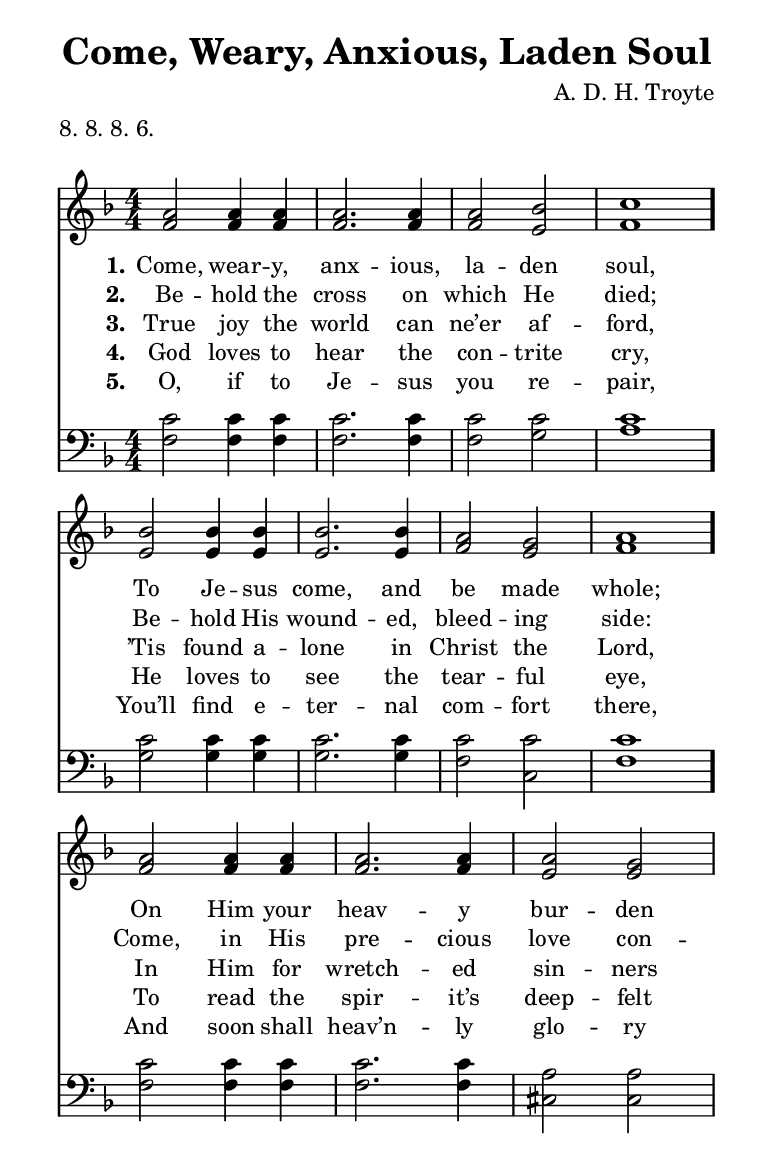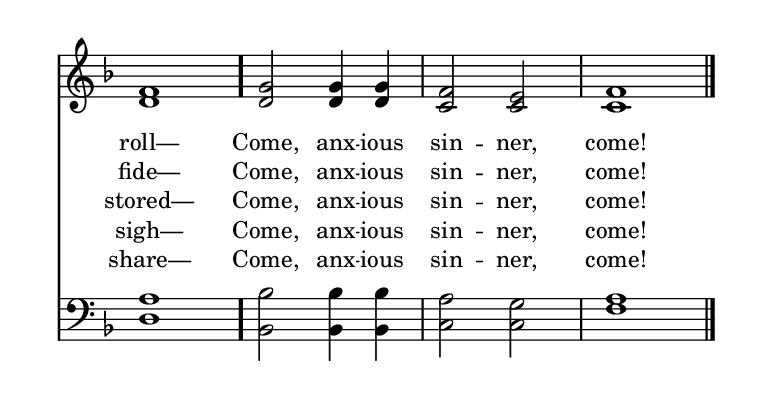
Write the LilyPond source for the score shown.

\include "common/global.ily"
\paper {
  \include "common/paper.ily"
  ragged-bottom = ##t
  ragged-last-bottom = ##t
  systems-per-page = ##f
  page-count = ##f
}

\header{
  hymnnumber = "8"
  title = "Come, Weary, Anxious, Laden Soul"
  tunename = "Troyte"
  meter = "8. 8. 8. 6."
  %poet = ""
  composer = "A. D. H. Troyte"
  %copyright = ""
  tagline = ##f
}

patternA = { c2 c4 c4 | c2. c4 | c2 c2 | c1 } % Line 1, 2, 3
patternB = { c2 c4 c4 | c2 c2  | c1    }      % Line 4

global = {
  \include "common/overrides.ily"
  \override Staff.TimeSignature.style = #'numbered
  \time 4/4
  \once \override Score.MetronomeMark.transparent = ##t
  \tempo 2 = 86
  \key f \major
  \autoBeamOff
}

notesSoprano = {
\global
\relative c'' {

  \changePitch \patternA { a a a       | a a     | a bes | c }
  \changePitch \patternA { bes bes bes | bes bes | a g   | a }
  \changePitch \patternA { a a a       | a a     | a g   | f }
  \changePitch \patternB { g g g       | f e     | f     }
	\bar "|."

}
}

notesAlto = {
\global
\relative e' {

  \changePitch \patternA { f f f | f f | f e | f }
  \changePitch \patternA { e e e | e e | f e | f }
  \changePitch \patternA { f f f | f f | e e | d }
  \changePitch \patternB { d d d | c c | c   }

}
}

notesTenor = {
\global
\relative a {

  \changePitch \patternA { c c c       | c c | c c | c }
  \changePitch \patternA { c c c       | c c | c c | c }
  \changePitch \patternA { c c c       | c c | a a | a }
  \changePitch \patternB { bes bes bes | a g | a   }

}
}

notesBass = {
\global
\relative f {

  \changePitch \patternA { f f f       | f f | f g     | a }
  \changePitch \patternA { g g g       | g g | f c     | f }
  \changePitch \patternA { f f f       | f f | cis cis | d }
  \changePitch \patternB { bes bes bes | c c | f       }

}
}

wordsA = \lyricmode {
\set stanza = "1."

  Come, wear -- y, anx -- ious, la -- den soul, \bar "."
  To Je -- sus come, and be made whole; \bar "." \break
  On Him your heav -- y bur -- den roll— \bar "."
  Come, anx -- ious sin -- ner, come! \bar "."

}

wordsB = \lyricmode {
\set stanza = "2."

  Be -- hold the cross on which He died;
  Be -- hold His wound -- ed, bleed -- ing side:
  Come, in His pre -- cious love con -- fide—
  Come, anx -- ious sin -- ner, come!

}

wordsC = \lyricmode {
\set stanza = "3."

  True joy the world can ne’er af -- ford,
  ’Tis found a -- lone in Christ the Lord,
  In Him for wretch -- ed sin -- ners stored—
  Come, anx -- ious sin -- ner, come!

}

wordsD = \lyricmode {
\set stanza = "4."

  God loves to hear the con -- trite cry,
  He loves to see the tear -- ful eye,
  To read the spir -- it’s deep -- felt sigh—
  Come, anx -- ious sin -- ner, come!

}

wordsE = \lyricmode {
\set stanza = "5."

  O, if to Je -- sus you re -- pair,
  You’ll find e -- ter -- nal com -- fort there,
  And soon shall heav’n -- ly glo -- ry share—
  Come, anx -- ious sin -- ner, come!

}


\score {
  \context ChoirStaff <<
    \context Staff = upper <<
      \set Staff.autoBeaming = ##f
      \set ChoirStaff.systemStartDelimiter = #'SystemStartBar
      \set ChoirStaff.printPartCombineTexts = ##f
      \partcombine #'(2 . 9) \notesSoprano \notesAlto
      \context NullVoice = sopranos { \voiceOne << \notesSoprano >> }
      \context NullVoice = altos { \voiceTwo << \notesAlto >> }
      \context Lyrics = one   \lyricsto sopranos \wordsA
      \context Lyrics = two   \lyricsto sopranos \wordsB
      \context Lyrics = three \lyricsto sopranos \wordsC
      \context Lyrics = four  \lyricsto sopranos \wordsD
      \context Lyrics = five  \lyricsto sopranos \wordsE
    >>
    \context Staff = men <<
      \clef bass
      \set ChoirStaff.printPartCombineTexts = ##f
      \partcombine #'(2 . 9) \notesTenor \notesBass
      \context NullVoice = tenors { \voiceOne << \notesTenor >> }
      \context NullVoice = basses { \voiceTwo << \notesBass >> }
    >>
  >>
  \layout {
    \include "common/layout.ily"
  }
  \midi{
    \include "common/midi.ily"
  }
}

\version "2.19.49"  % necessary for upgrading to future LilyPond versions.

% vi:set et ts=2 sw=2 ai nocindent syntax=lilypond:
